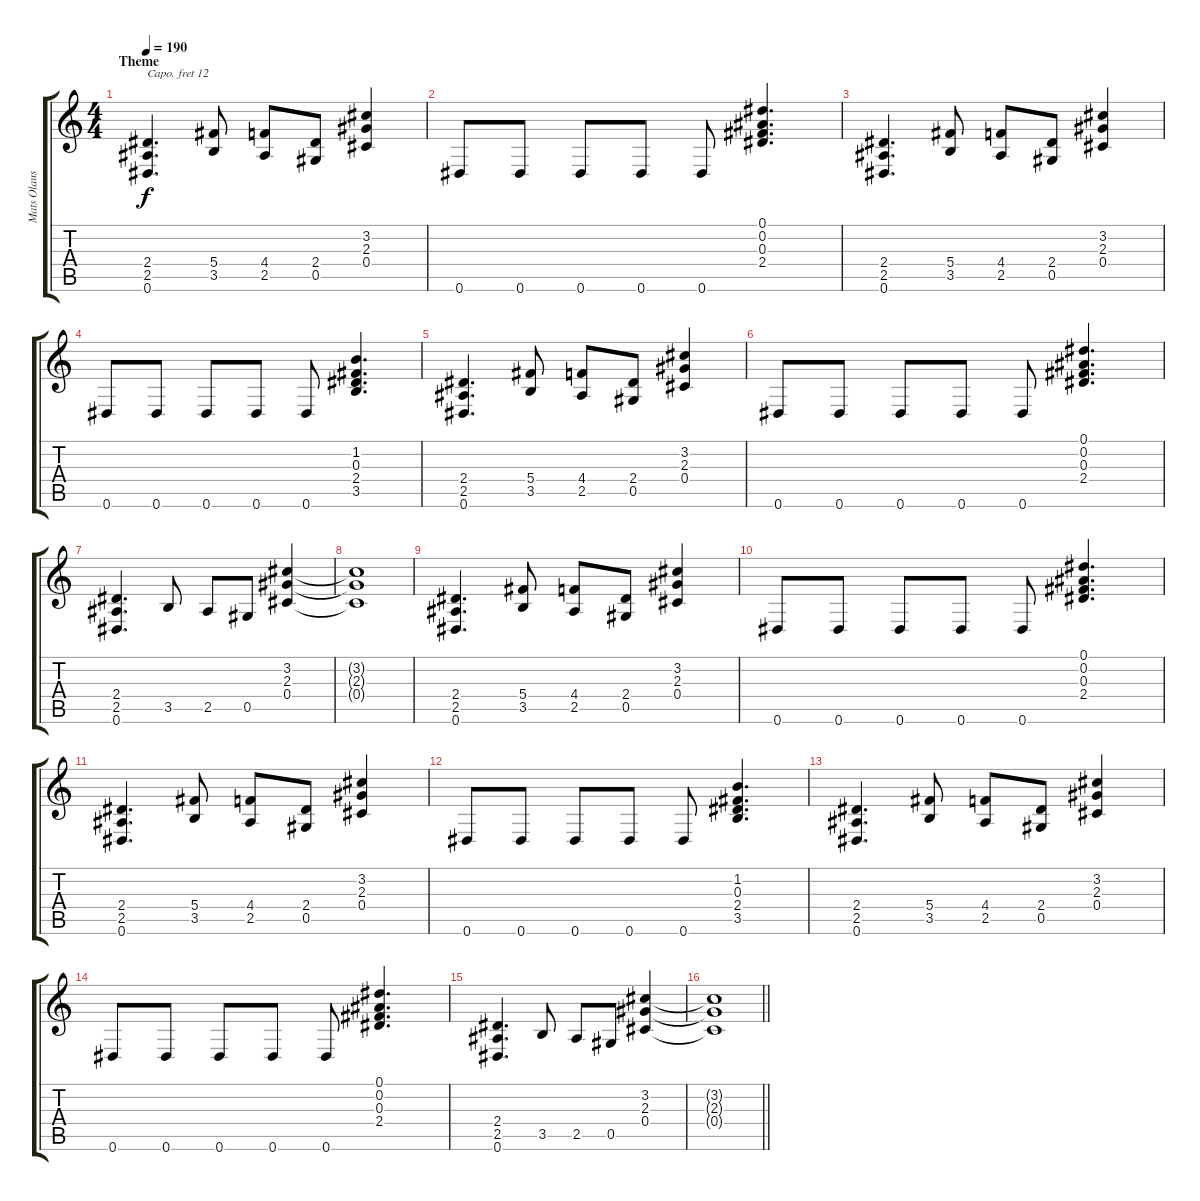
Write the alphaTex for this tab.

\track ("Mats Olausson" "Mats Olaus") {instrument percussiveorgan}
\staff {score tabs}
\capo 12
\tuning (Eb4 Bb3 Gb3 Db3 Ab2 Eb2) {hide}
\ts (4 4)
\section ("" "Theme")
\tempo 190
\clef g2
\ks c
(2.4 2.5 0.6).4{d dy f} (5.4 3.5).8 (4.4 2.5).8 (2.4 0.5).8 (3.2 2.3 0.4).4 |
0.6.8 0.6.8 0.6.8 0.6.8 0.6.8 (0.1 0.2 0.3 2.4).4{d} |
(2.4 2.5 0.6).4{d} (5.4 3.5).8 (4.4 2.5).8 (2.4 0.5).8 (3.2 2.3 0.4).4 |
0.6.8 0.6.8 0.6.8 0.6.8 0.6.8 (1.2 0.3 2.4 3.5).4{d} |
(2.4 2.5 0.6).4{d} (5.4 3.5).8 (4.4 2.5).8 (2.4 0.5).8 (3.2 2.3 0.4).4 |
0.6.8 0.6.8 0.6.8 0.6.8 0.6.8 (0.1 0.2 0.3 2.4).4{d} |
(2.4 2.5 0.6).4{d} 3.5.8 2.5.8 0.5.8 (3.2 2.3 0.4).4 |
(3.2{t} 2.3{t} 0.4{t}).1 |
(2.4 2.5 0.6).4{d} (5.4 3.5).8 (4.4 2.5).8 (2.4 0.5).8 (3.2 2.3 0.4).4 |
0.6.8 0.6.8 0.6.8 0.6.8 0.6.8 (0.1 0.2 0.3 2.4).4{d} |
(2.4 2.5 0.6).4{d} (5.4 3.5).8 (4.4 2.5).8 (2.4 0.5).8 (3.2 2.3 0.4).4 |
0.6.8 0.6.8 0.6.8 0.6.8 0.6.8 (1.2 0.3 2.4 3.5).4{d} |
(2.4 2.5 0.6).4{d} (5.4 3.5).8 (4.4 2.5).8 (2.4 0.5).8 (3.2 2.3 0.4).4 |
0.6.8 0.6.8 0.6.8 0.6.8 0.6.8 (0.1 0.2 0.3 2.4).4{d} |
(2.4 2.5 0.6).4{d} 3.5.8 2.5.8 0.5.8 (3.2 2.3 0.4).4 |
\barLineRight lightlight
(3.2{t} 2.3{t} 0.4{t}).1
